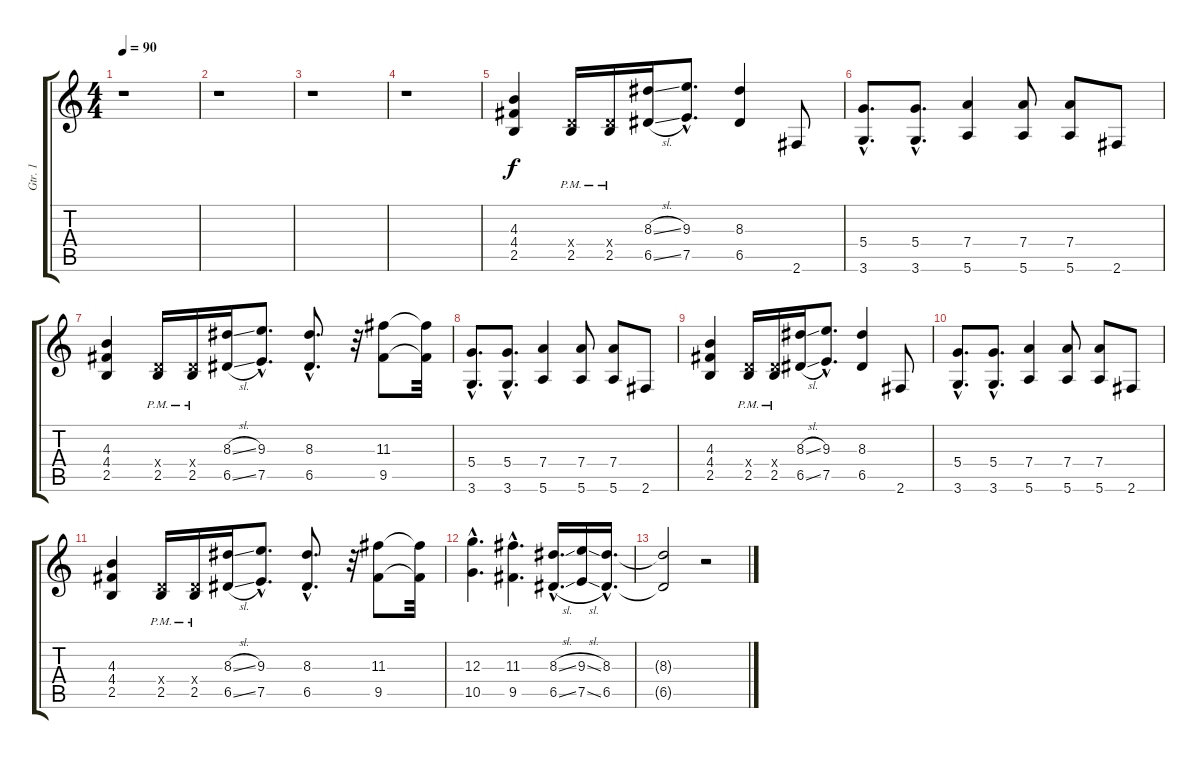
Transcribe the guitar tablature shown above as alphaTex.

\track ("Gtr. 1" "Gtr. 1") {instrument distortionguitar}
\staff {score tabs}
\tuning (E4 B3 G3 D3 A2 E2) {hide}
\ts (4 4)
\tempo 90
\clef g2
\ks c
r.1{dy f instrument distortionguitar} |
r.1 |
r.1 |
r.1 |
(4.3 4.4 2.5).4 (0.4{x} 2.5{pm}).16 (0.4{x} 2.5{pm}).16 (8.3{sl} 6.5{sl}).16 (9.3{hac} 7.5{hac}).8{d} (8.3 6.5).4 2.6.8 |
(5.4{hac} 3.6{hac}).8{d} (5.4{hac} 3.6{hac}).8{d} (7.4 5.6).4 (7.4 5.6).8 (7.4 5.6).8 2.6.8 |
(4.3 4.4 2.5).4 (0.4{x} 2.5{pm}).16 (0.4{x} 2.5{pm}).16 (8.3{sl} 6.5{sl}).16 (9.3{hac} 7.5{hac}).8{d} (8.3{hac} 6.5{hac}).8{d} r.32 (11.3 9.5).8 (11.3{t} 9.5{t}).32 |
(5.4{hac} 3.6{hac}).8{d} (5.4{hac} 3.6{hac}).8{d} (7.4 5.6).4 (7.4 5.6).8 (7.4 5.6).8 2.6.8 |
(4.3 4.4 2.5).4 (0.4{x} 2.5{pm}).16 (0.4{x} 2.5{pm}).16 (8.3{sl} 6.5{sl}).16 (9.3{hac} 7.5{hac}).8{d} (8.3 6.5).4 2.6.8 |
(5.4{hac} 3.6{hac}).8{d} (5.4{hac} 3.6{hac}).8{d} (7.4 5.6).4 (7.4 5.6).8 (7.4 5.6).8 2.6.8 |
(4.3 4.4 2.5).4 (0.4{x} 2.5{pm}).16 (0.4{x} 2.5{pm}).16 (8.3{sl} 6.5{sl}).16 (9.3{hac} 7.5{hac}).8{d} (8.3{hac} 6.5{hac}).8{d} r.32 (11.3 9.5).8 (11.3{t} 9.5{t}).32 |
(12.3{hac} 10.5{hac}).4{d} (11.3{hac} 9.5{hac}).4{d} (8.3{sl hac} 6.5{sl hac}).16{d} (9.3{sl} 7.5{sl}).16 (8.3{hac} 6.5{hac}).16{d} |
(8.3{t} 6.5{t}).2{volume 0} r.2
